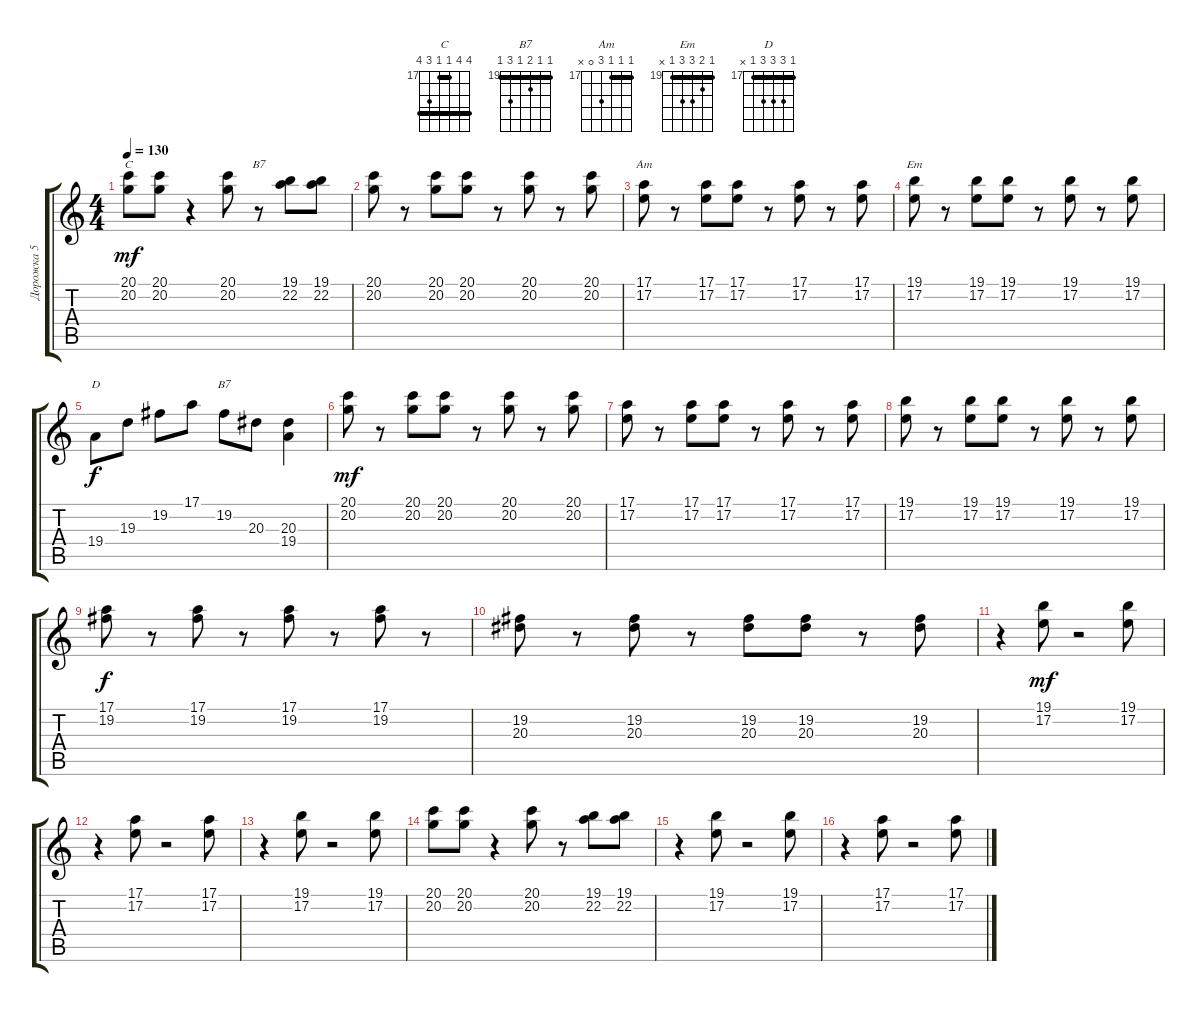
\track ("Дорожка 5" "Дорожка 5") {instrument rockorgan}
\staff {score tabs}
\tuning (E4 B3 G3 D3 A2 E2) {hide}
\chord ("C" 20 20 17 17 19 20) {firstfret 17 barre (17 20)}
\chord ("B7" 19 22 20 19 21 19) {firstfret 19 barre 19}
\chord ("Am" 17 17 17 19 0 x) {firstfret 17 barre 17}
\chord ("Em" 19 20 21 21 19 x) {firstfret 19 barre 19}
\chord ("D" 17 19 19 19 17 x) {firstfret 17 barre 17}
\chord ("B7" 19 19 20 19 21 19) {firstfret 19 barre 19}
\ts (4 4)
\tempo 130
\clef g2
\ks c
(20.1 20.2).8{ch "C" dy mf} (20.1 20.2).8 r.4 (20.1 20.2).8 r.8{ch "B7"} (19.1 22.2).8 (19.1 22.2).8 |
(20.1 20.2).8 r.8 (20.1 20.2).8 (20.1 20.2).8 r.8 (20.1 20.2).8 r.8 (20.1 20.2).8 |
(17.1 17.2).8{ch "Am"} r.8 (17.1 17.2).8 (17.1 17.2).8 r.8 (17.1 17.2).8 r.8 (17.1 17.2).8 |
(19.1 17.2).8{ch "Em"} r.8 (19.1 17.2).8 (19.1 17.2).8 r.8 (19.1 17.2).8 r.8 (19.1 17.2).8 |
19.4.8{ch "D" dy f} 19.3.8 19.2.8 17.1.8 19.2.8{ch "B7"} 20.3.8 (20.3 19.4).4 |
(20.1 20.2).8{dy mf} r.8 (20.1 20.2).8 (20.1 20.2).8 r.8 (20.1 20.2).8 r.8 (20.1 20.2).8 |
(17.1 17.2).8 r.8 (17.1 17.2).8 (17.1 17.2).8 r.8 (17.1 17.2).8 r.8 (17.1 17.2).8 |
(19.1 17.2).8 r.8 (19.1 17.2).8 (19.1 17.2).8 r.8 (19.1 17.2).8 r.8 (19.1 17.2).8 |
(17.1 19.2).8{dy f} r.8 (17.1 19.2).8 r.8 (17.1 19.2).8 r.8 (17.1 19.2).8 r.8 |
(19.2 20.3).8 r.8 (19.2 20.3).8 r.8 (19.2 20.3).8 (19.2 20.3).8 r.8 (19.2 20.3).8 |
r.4 (19.1 17.2).8{dy mf} r.2 (19.1 17.2).8 |
r.4 (17.1 17.2).8 r.2 (17.1 17.2).8 |
r.4 (19.1 17.2).8 r.2 (19.1 17.2).8 |
(20.1 20.2).8 (20.1 20.2).8 r.4 (20.1 20.2).8 r.8 (19.1 22.2).8 (19.1 22.2).8 |
r.4 (19.1 17.2).8 r.2 (19.1 17.2).8 |
r.4 (17.1 17.2).8 r.2 (17.1 17.2).8
